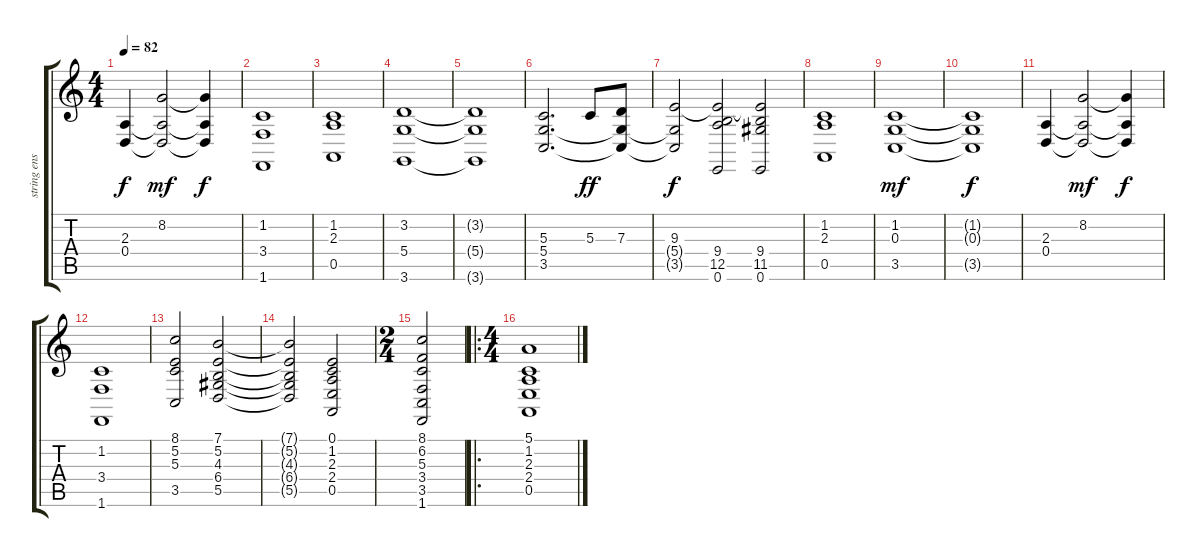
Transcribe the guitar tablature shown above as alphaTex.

\track ("string ensemble I" "string ens") {instrument stringensemble1}
\staff {score tabs}
\tuning (E4 B3 G3 D3 A2 E2) {hide}
\ts (4 4)
\tempo 82
\clef g2
\ks c
(2.3 0.4).4{dy f} (8.2 2.3{t} 0.4{t}).2{dy mf} (8.2{t} 2.3{t} 0.4{t}).4{dy f} |
(1.2 3.4 1.6).1 |
(1.2 2.3 0.5).1 |
(3.2 5.4 3.6).1 |
(3.2{t} 5.4{t} 3.6{t}).1 |
(5.3 5.4 3.5).2{d} 5.3.8{dy ff} (7.3 5.4{t} 3.5{t}).8 |
(9.3 5.4{t} 3.5{t}).2{dy f} (9.3{t} 9.4 12.5 0.6).2 (9.3{t} 9.4 11.5 0.6).2 |
(1.2 2.3 0.5).1 |
(1.2 0.3 3.5).1{dy mf} |
(1.2{t} 0.3{t} 3.5{t}).1{dy f} |
(2.3 0.4).4 (8.2 2.3{t} 0.4{t}).2{dy mf} (8.2{t} 2.3{t} 0.4{t}).4{dy f} |
(1.2 3.4 1.6).1 |
(8.1 5.2 5.3 3.5).2 (7.1 5.2 4.3 6.4 5.5).2 |
(7.1{t} 5.2{t} 4.3{t} 6.4{t} 5.5{t}).2 (0.1 1.2 2.3 2.4 0.5).2 |
\ts (2 4)
(8.1 6.2 5.3 3.4 3.5 1.6).2 |
\ro
\ts (4 4)
(5.1 1.2 2.3 2.4 0.5).1
